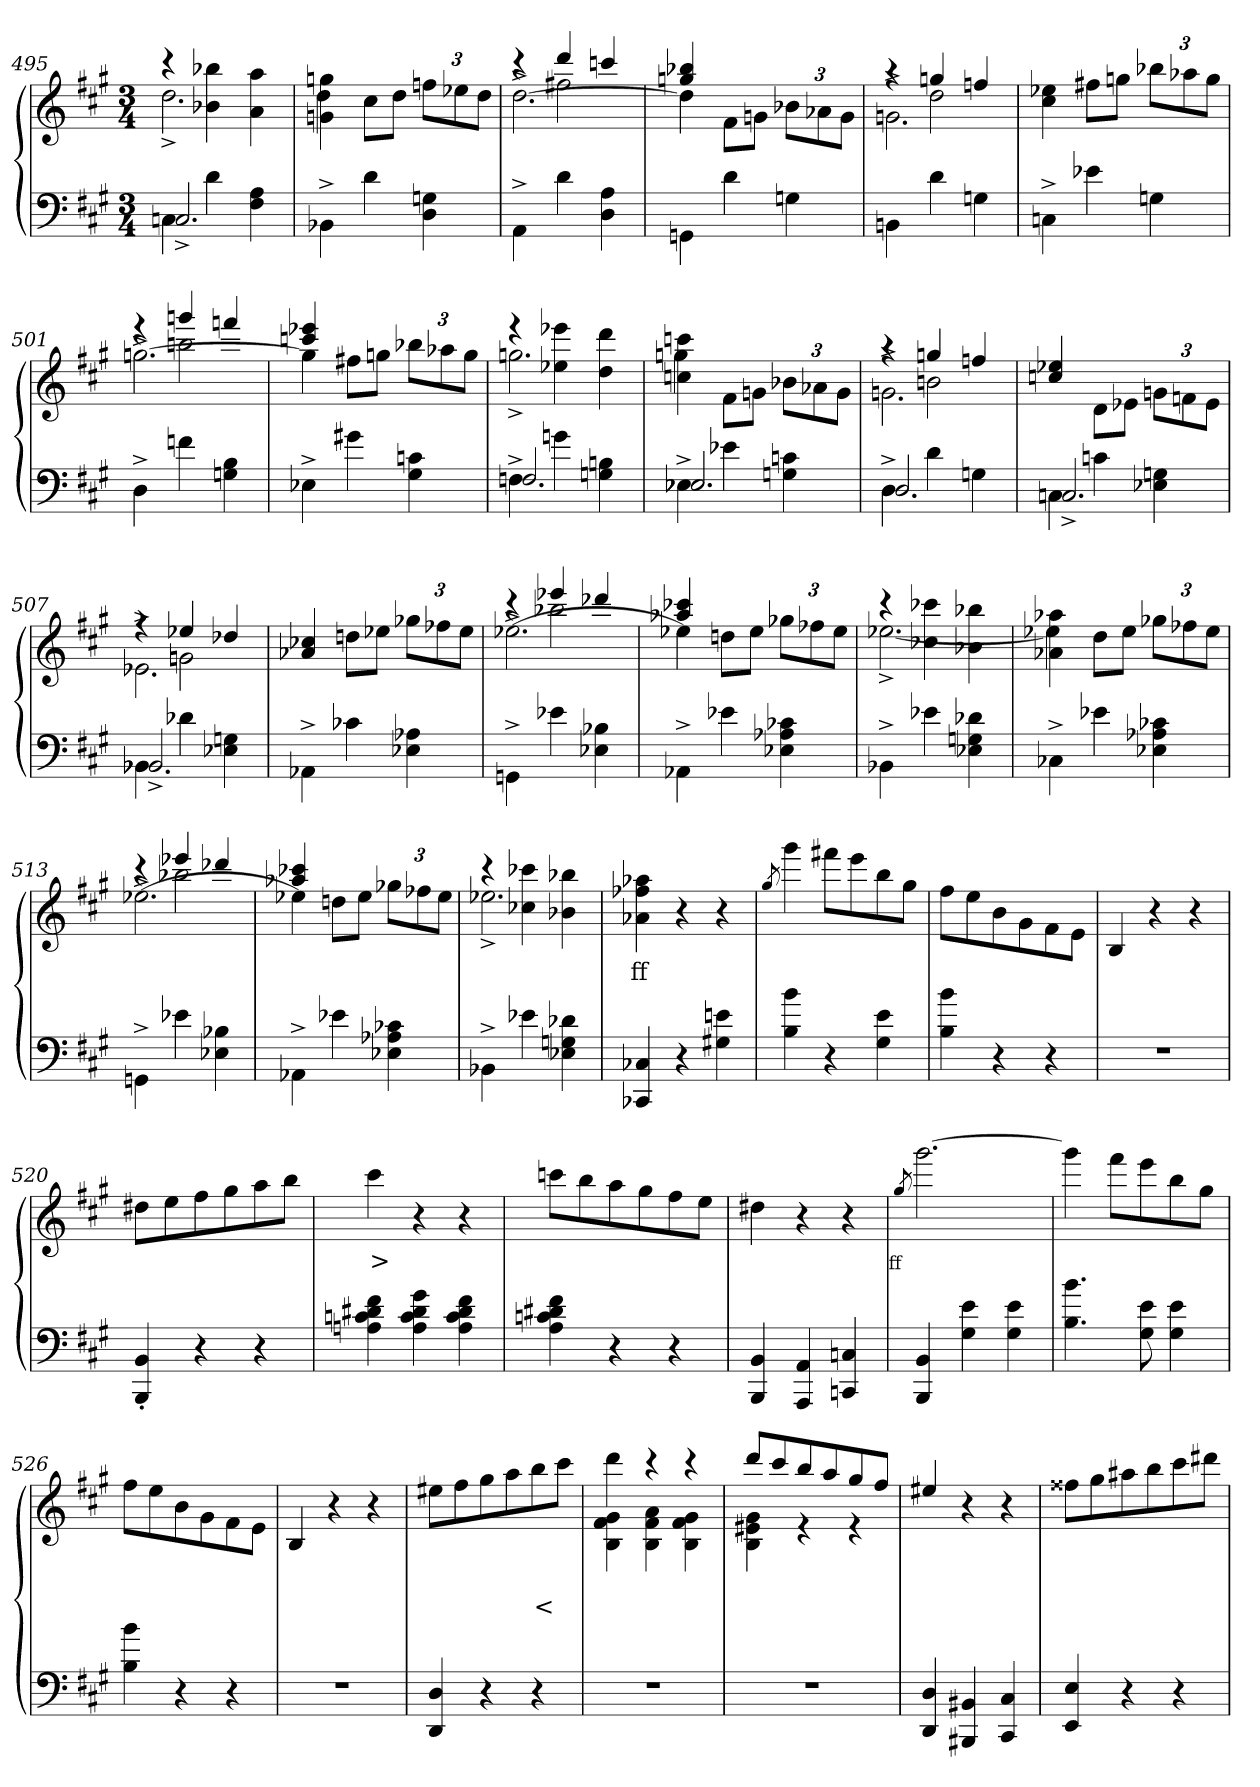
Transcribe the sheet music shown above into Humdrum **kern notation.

**kern	**kern	**text	**text
*part2	*part1	*part1	*part1
*staff2	*staff1	*staff1	*staff1
*clefF4	*clefG2	*	*
*k[f#c#g#]	*k[f#c#g#]	*	*
*M3/4	*M3/4	*	*
=495	=495	=495	=495
*^	*^	*	*
4Cn\	2.C^>/	4r	2.dd^>	.	.
4d\	.	4bb-X\ 4b-X\	.	.	.
4A\ 4F#\	.	4aa\ 4a\	.	.	.
*v	*v	*	*	*	*
=496	=496	=496	=496	=496
4BB-X^>\	4ggn\ 4gn\	4dd\	.	.
4d	2ryy	8cc#L	.	.
.	.	8ddJ	.	.
4Gn 4D	.	12ffnL	.	.
.	.	12ee-X	.	.
.	.	12ddJ	.	.
=497	=497	=497	=497	=497
*	*	*^	*	*
4AA^>\	4r	4ryy	[2.dd^>\	.	.
4d	4ddd	2ff#X	.	.	.
4A 4D	4cccn	.	.	.	.
*	*	*v	*v	*	*
=498	=498	=498	=498	=498
4GGn\	4bb-X 4ggn	4dd]	.	.
4d	2ryy	8f#\L	.	.
.	.	8gnJ	.	.
4Gn	.	12b-\L	.	.
.	.	12a-X	.	.
.	.	12gJ	.	.
=499	=499	=499	=499	=499
*	*	*^	*	*
4BBn\	4r	4ryy	2.gn^>\	.	.
4d	4ggn	2dd	.	.	.
4Gn	4ffn	.	.	.	.
*	*v	*v	*v	*	*
=500	=500	=500	=500
4Cn^>\	4ee-X 4cc#	.	.
4e-X	8ff#XL	.	.
.	8ggnJ	.	.
4Gn	12bb-XL	.	.
.	12aa-X	.	.
.	12ggJ	.	.
=501	=501	=501	=501
*	*^	*	*
*	*	*^	*	*
4D^>	4r	4ryy	[2.ggn^>\	.	.
4fn	4gggn	2bbn	.	.	.
4B 4Gn	4fffn	.	.	.	.
*	*	*v	*v	*	*
=502	=502	=502	=502	=502
4E-X^>	4eee-X 4cccn	4ggn]	.	.
4g#X	2ryy	8ff#XL	.	.
.	.	8ggJ	.	.
4cn 4G#	.	12bb-XL	.	.
.	.	12aa-X	.	.
.	.	12ggJ	.	.
=503	=503	=503	=503	=503
*^	*	*	*	*
4Fn^>\	2.F/	4r	2.ggn^>	.	.
4gn\	.	4eee-X\ 4ee-X\	.	.	.
4Bn\ 4Gn\	.	4ddd\ 4dd\	.	.	.
=504	=504	=504	=504	=504	=504
4E-X^>\	2.E-/	4cccn\ 4ccn\	4ggn\	.	.
4e-\	.	2ryy	8f#\L	.	.
.	.	.	8gnJ	.	.
4cn\ 4Gn\	.	.	12b-X\L	.	.
.	.	.	12a-X	.	.
.	.	.	12gJ	.	.
=505	=505	=505	=505	=505	=505
*	*	*	*^	*	*
4D^>\	2.D/	4r	4ryy	2.gn^>\	.	.
4d\	.	4ggn	2bn	.	.	.
4Gn\	.	4ffn	.	.	.	.
*	*	*v	*v	*v	*	*
=506	=506	=506	=506	=506
4Cn\	2.C^>/	4ee-X/ 4ccn/	.	.
4cn\	.	8d\L	.	.
.	.	8e-J	.	.
4Gn\ 4E-X\	.	12gn\L	.	.
.	.	12fn	.	.
.	.	12e-J	.	.
=507	=507	=507	=507	=507
*	*	*^	*	*
*	*	*	*^	*	*
4BB-X\	2.BB-^>/	4r	4ryy	2.e-^>\	.	.
4d-X\	.	4ee-X	2gn	.	.	.
4Gn\ 4E-X\	.	4dd-X	.	.	.	.
*v	*v	*	*	*	*	*
*	*v	*v	*v	*	*
=508	=508	=508	=508
4AA-X^>\	4cc-X/ 4a-X/	.	.
4c-X	8ddnL	.	.
.	8ee-XJ	.	.
4A- 4E-X	12gg-XL	.	.
.	12ff-X	.	.
.	12ee-J	.	.
=509	=509	=509	=509
*	*^	*	*
*	*	*^	*	*
4GGn^>\	4r	4ryy	[2.ee-^>\	.	.
4e-X	4eee-X	2bb-X	.	.	.
4B-X 4E-	4ddd-X	.	.	.	.
*	*	*v	*v	*	*
=510	=510	=510	=510	=510
4AA-X^>\	4ccc-X 4aa-X	4ee-X]	.	.
4e-X	2ryy	8ddnL	.	.
.	.	8ee-J	.	.
4c-X 4A- 4E-	.	12gg-XL	.	.
.	.	12ff-X	.	.
.	.	12ee-J	.	.
=511	=511	=511	=511	=511
4BB-X^>\	4r	[2.ee-X^>	.	.
4e-X	4ccc-X\ 4cc-X\	.	.	.
4d-X 4Gn 4E-	4bb-X\ 4b-X\	.	.	.
=512	=512	=512	=512	=512
4C-X^>\	4aa-X\ 4a-X\	4ee-X]	.	.
4e-X	2ryy	8ddL	.	.
.	.	8ee-J	.	.
4c- 4A-X 4E-	.	12gg-XL	.	.
.	.	12ff-X	.	.
.	.	12ee-J	.	.
=513	=513	=513	=513	=513
*	*	*^	*	*
4GGn^>\	4r	4ryy	[2.ee-^>\	.	.
4e-X	4eee-X	2bb-X	.	.	.
4B-X 4E-	4ddd-X	.	.	.	.
*	*	*v	*v	*	*
=514	=514	=514	=514	=514
4AA-X^>\	4ccc-X 4aa-X	4ee-X]	.	.
4e-X	2ryy	8ddnL	.	.
.	.	8ee-J	.	.
4c-X 4A- 4E-	.	12gg-XL	.	.
.	.	12ff-X	.	.
.	.	12ee-J	.	.
=515	=515	=515	=515	=515
4BB-X^>\	4r	2.ee-X^>	.	.
4e-X	4ccc-X\ 4cc-X\	.	.	.
4d-X 4Gn 4E-	4bb-X\ 4b-X\	.	.	.
*	*v	*v	*	*
=516	=516	=516	=516
4C-X 4CC-X	4aa-X 4ff-X 4a-X	ff	.
4r	4r	.	.
4en 4G#X	4r	.	.
=517	=517	=517	=517
.	8qgg#/	.	.
4b 4B	4ggg#	.	.
4r	8fff#XL	.	.
.	8eee	.	.
4e 4G#	8bb	.	.
.	8gg#J	.	.
=518	=518	=518	=518
4b 4B	8ff#\L	.	.
.	8ee	.	.
4r	8b	.	.
.	8g#	.	.
4r	8f#	.	.
.	8eJ	.	.
=519	=519	=519	=519
2.r	4B	.	.
.	4r	.	.
.	4r	.	.
=520	=520	=520	=520
4BB'> 4BBB'>	8dd#XL	.	.
.	8ee	.	.
4r	8ff#	.	.
.	8gg#	.	.
4r	8aa	.	.
.	8bbJ	.	.
=521	=521	=521	=521
4f# 4d#X 4cn 4An	4ccc#	>	.
4g# 4d# 4c 4A	4r	.	.
4f# 4d# 4c 4A	4r	]	.
=522	=522	=522	=522
4f# 4d#X 4cn 4A	8cccnL	.	.
.	8bb	.	.
4r	8aa	.	.
.	8gg#	.	.
4r	8ff#	.	.
.	8eeJ	.	.
=523	=523	=523	=523
4BB 4BBB	4dd#X	.	.
4AA 4AAA	4r	.	.
4Cn 4CCn	4r	.	.
=524	=524	=524	=524
.	8qgg#/	ff	.
4BB 4BBB	[2.ggg#	.	.
4e 4G#	.	.	.
4e 4G#	.	.	.
=525	=525	=525	=525
4.b 4.B	4ggg#]	.	.
.	8fff#L	.	.
8e 8G#	8eee	.	.
4e 4G#	8bb	.	.
.	8gg#J	.	.
=526	=526	=526	=526
4b 4B	8ff#\L	.	.
.	8ee	.	.
4r	8b	.	.
.	8g#	.	.
4r	8f#	.	.
.	8eJ	.	.
=527	=527	=527	=527
2.r	4B	.	.
.	4r	.	.
.	4r	.	.
=528	=528	=528	=528
4D 4DD	8ee#XL	.	.
.	8ff#	.	.
4r	8gg#	.	.
.	8aa	.	.
4r	8bb	.	<
.	8ccc#J	.	.
=529	=529	=529	=529
*	*^	*	*
2.r	4ddd\	4g#\ 4f#\ 4B\	.	.
.	4r	4a 4f# 4B	.	.
.	4r	4g# 4f# 4B	.	.
=530	=530	=530	=530	=530
2.r	8dddL	4g# 4e#X 4B	.	.
.	8ccc#	.	.	.
.	8bb	4r	.	.
.	8aa	.	.	.
.	8gg#	4r	.	.
.	8ff#J	.	.	.
*	*v	*v	*	*
=531	=531	=531	=531
4D 4DD	4ee#X/	.	.
4BB#X 4BBB#X	4r	.	.
4C# 4CC#	4r	.	.
=532	=532	=532	=532
4E 4EE	8ff##XL	.	.
.	8gg#	.	.
4r	8aa#X	.	.
.	8bb	.	.
4r	8ccc#	.	.
.	8ddd#XJ	.	.
=	=	=	=
*-	*-	*-	*-
